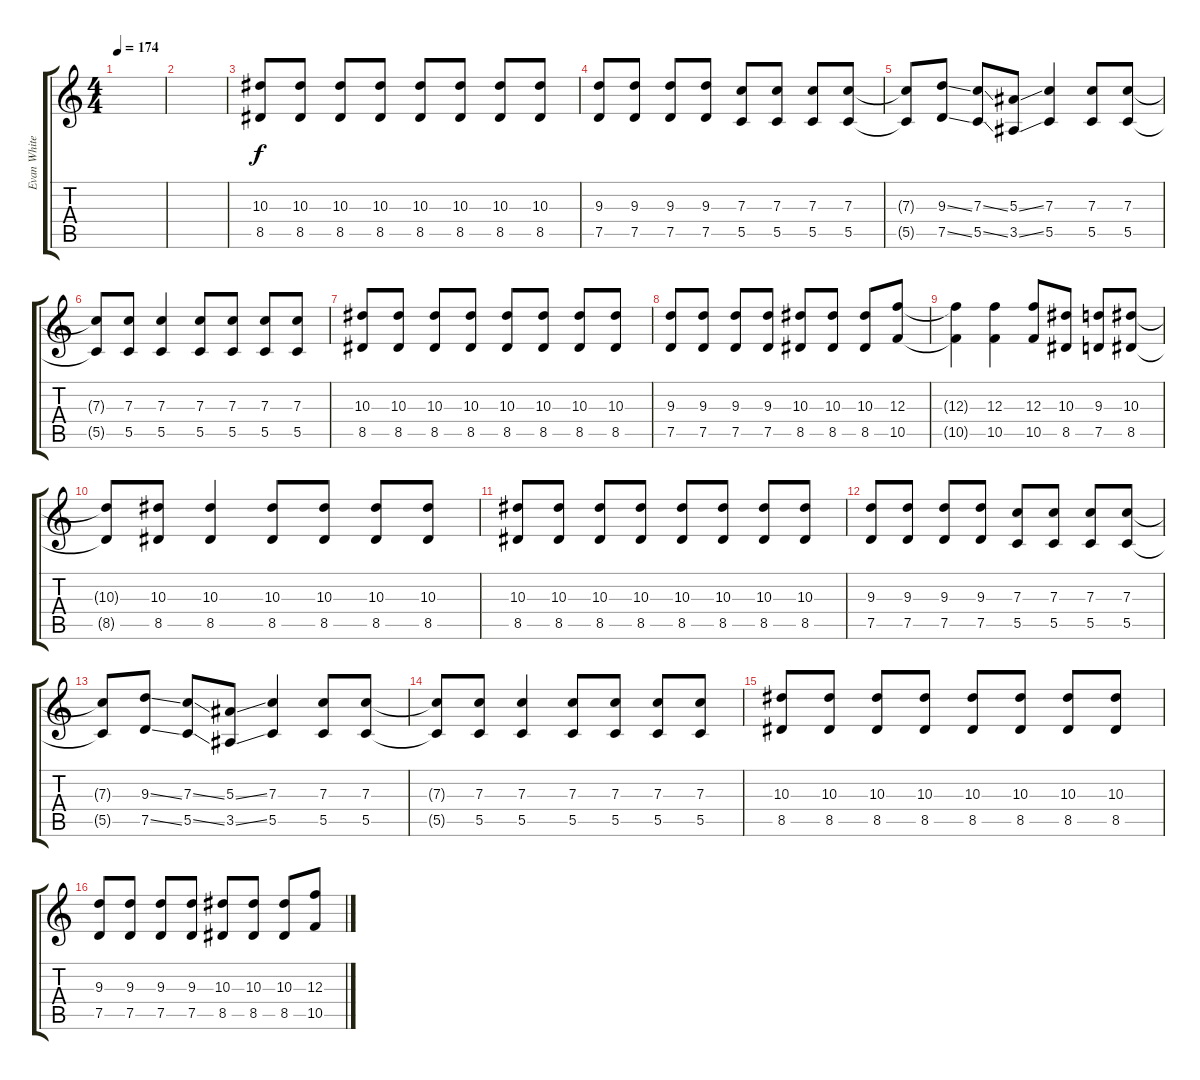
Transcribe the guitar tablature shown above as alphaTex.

\track ("Evan White (Guitar 2001-2003 BG Guitar)" "Evan White") {instrument distortionguitar}
\staff {score tabs}
\tuning (D4 A3 F3 C3 G2 C2) {hide}
\ts (4 4)
\tempo 174
\clef g2
\ks c
|
|
(10.3 8.5).8 (10.3 8.5).8 (10.3 8.5).8 (10.3 8.5).8 (10.3 8.5).8 (10.3 8.5).8 (10.3 8.5).8 (10.3 8.5).8 |
(9.3 7.5).8 (9.3 7.5).8 (9.3 7.5).8 (9.3 7.5).8 (7.3 5.5).8 (7.3 5.5).8 (7.3 5.5).8 (7.3 5.5).8 |
(7.3{t} 5.5{t}).8 (9.3{ss} 7.5{ss}).8 (7.3{ss} 5.5{ss}).8 (5.3{ss} 3.5{ss}).8 (7.3 5.5).4 (7.3 5.5).8 (7.3 5.5).8 |
(7.3{t} 5.5{t}).8 (7.3 5.5).8 (7.3 5.5).4 (7.3 5.5).8 (7.3 5.5).8 (7.3 5.5).8 (7.3 5.5).8 |
(10.3 8.5).8 (10.3 8.5).8 (10.3 8.5).8 (10.3 8.5).8 (10.3 8.5).8 (10.3 8.5).8 (10.3 8.5).8 (10.3 8.5).8 |
(9.3 7.5).8 (9.3 7.5).8 (9.3 7.5).8 (9.3 7.5).8 (10.3 8.5).8 (10.3 8.5).8 (10.3 8.5).8 (12.3 10.5).8 |
(12.3{t} 10.5{t}).4 (12.3 10.5).4 (12.3 10.5).8 (10.3 8.5).8 (9.3 7.5).8 (10.3 8.5).8 |
(10.3{t} 8.5{t}).8 (10.3 8.5).8 (10.3 8.5).4 (10.3 8.5).8 (10.3 8.5).8 (10.3 8.5).8 (10.3 8.5).8 |
(10.3 8.5).8 (10.3 8.5).8 (10.3 8.5).8 (10.3 8.5).8 (10.3 8.5).8 (10.3 8.5).8 (10.3 8.5).8 (10.3 8.5).8 |
(9.3 7.5).8 (9.3 7.5).8 (9.3 7.5).8 (9.3 7.5).8 (7.3 5.5).8 (7.3 5.5).8 (7.3 5.5).8 (7.3 5.5).8 |
(7.3{t} 5.5{t}).8 (9.3{ss} 7.5{ss}).8 (7.3{ss} 5.5{ss}).8 (5.3{ss} 3.5{ss}).8 (7.3 5.5).4 (7.3 5.5).8 (7.3 5.5).8 |
(7.3{t} 5.5{t}).8 (7.3 5.5).8 (7.3 5.5).4 (7.3 5.5).8 (7.3 5.5).8 (7.3 5.5).8 (7.3 5.5).8 |
(10.3 8.5).8 (10.3 8.5).8 (10.3 8.5).8 (10.3 8.5).8 (10.3 8.5).8 (10.3 8.5).8 (10.3 8.5).8 (10.3 8.5).8 |
(9.3 7.5).8 (9.3 7.5).8 (9.3 7.5).8 (9.3 7.5).8 (10.3 8.5).8 (10.3 8.5).8 (10.3 8.5).8 (12.3 10.5).8
